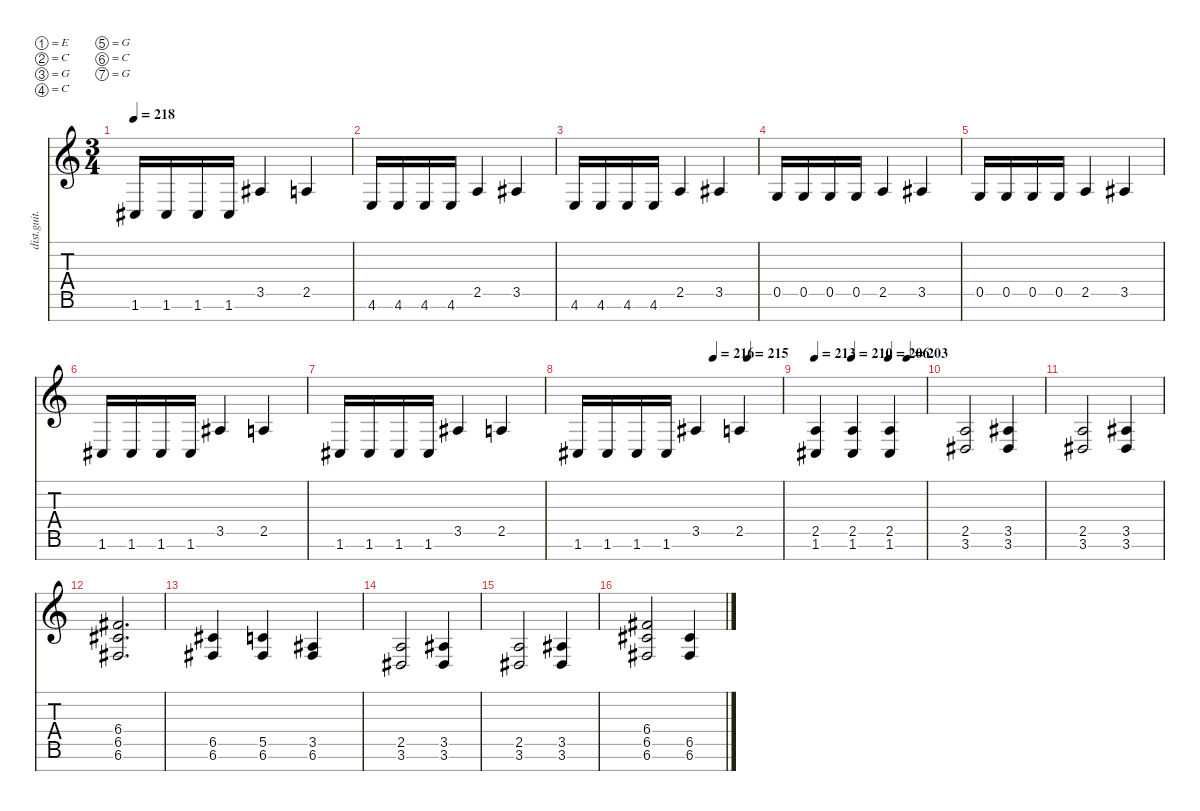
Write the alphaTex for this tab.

\defaultSystemsLayout 4
\hideDynamics
\bracketExtendMode nobrackets
\otherSystemsTrackNameOrientation horizontal
\track ("Guitar 2" "dist.guit.") {instrument distortionguitar}
\staff {score tabs}
\tuning (E4 C4 G3 C3 G2 C2 G1)
\ts (3 4)
\tempo 218
\clef g2
\ks c
1.6{acc #}.16{dy f beam Up} 1.6{acc #}.16{beam Up} 1.6{acc #}.16{beam Up} 1.6{acc #}.16{beam Up} 3.5{acc #}.4{beam Up} 2.5.4{beam Up} |
4.6.16{beam Up} 4.6.16{beam Up} 4.6.16{beam Up} 4.6.16{beam Up} 2.5.4{beam Up} 3.5{acc #}.4{beam Up} |
4.6.16{beam Up} 4.6.16{beam Up} 4.6.16{beam Up} 4.6.16{beam Up} 2.5.4{beam Up} 3.5{acc #}.4{beam Up} |
0.5.16{beam Up} 0.5.16{beam Up} 0.5.16{beam Up} 0.5.16{beam Up} 2.5.4{beam Up} 3.5{acc #}.4{beam Up} |
0.5.16{beam Up} 0.5.16{beam Up} 0.5.16{beam Up} 0.5.16{beam Up} 2.5.4{beam Up} 3.5{acc #}.4{beam Up} |
1.6{acc #}.16{beam Up} 1.6{acc #}.16{beam Up} 1.6{acc #}.16{beam Up} 1.6{acc #}.16{beam Up} 3.5{acc #}.4{beam Up} 2.5.4{beam Up} |
1.6{acc #}.16{beam Up} 1.6{acc #}.16{beam Up} 1.6{acc #}.16{beam Up} 1.6{acc #}.16{beam Up} 3.5{acc #}.4{beam Up} 2.5.4{beam Up} |
\tempo (216 0.666667)
\tempo (215 0.833333)
1.6{acc #}.16{beam Up} 1.6{acc #}.16{beam Up} 1.6{acc #}.16{beam Up} 1.6{acc #}.16{beam Up} 3.5{acc #}.4{beam Up} 2.5.4{beam Up} |
\tempo 213
\tempo (210 0.333333)
\tempo (206 0.666667)
\tempo (203 0.833333)
(2.5 1.6{acc #}).4{beam Up} (2.5 1.6{acc #}).4{beam Up} (2.5 1.6{acc #}).4{beam Up} |
(2.5 3.6{acc #}).2{beam Up} (3.5{acc #} 3.6{acc #}).4{beam Up} |
(2.5 3.6{acc #}).2{beam Up} (3.5{acc #} 3.6{acc #}).4{beam Up} |
(6.4{acc #} 6.5{acc #} 6.6{acc #}).2{d beam Up} |
(6.5{acc #} 6.6{acc #}).4{beam Up} (5.5 6.6{acc #}).4{beam Up} (3.5{acc #} 6.6{acc #}).4{beam Up} |
(2.5 3.6{acc #}).2{beam Up} (3.5{acc #} 3.6{acc #}).4{beam Up} |
(2.5 3.6{acc #}).2{beam Up} (3.5{acc #} 3.6{acc #}).4{beam Up} |
(6.4{acc #} 6.5{acc #} 6.6{acc #}).2{beam Up} (6.5{acc #} 6.6{acc #}).4{beam Up}
